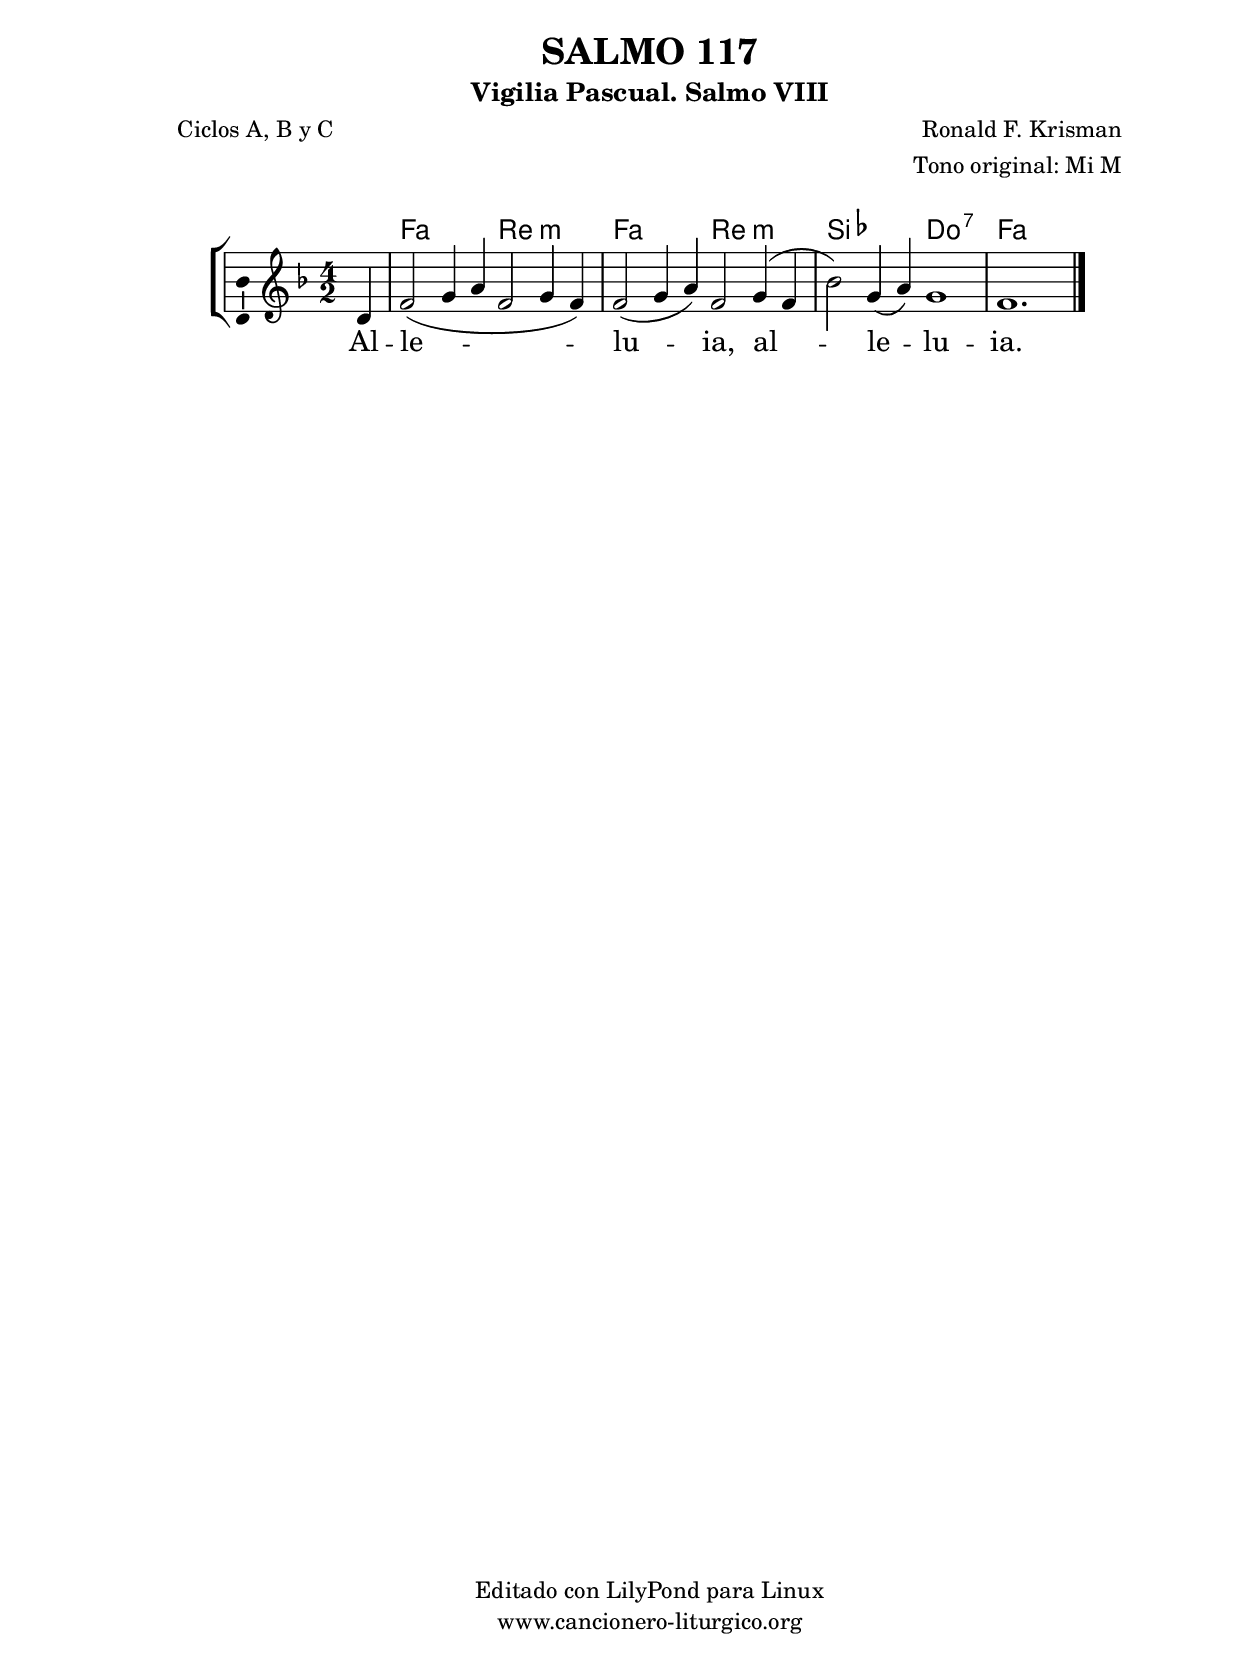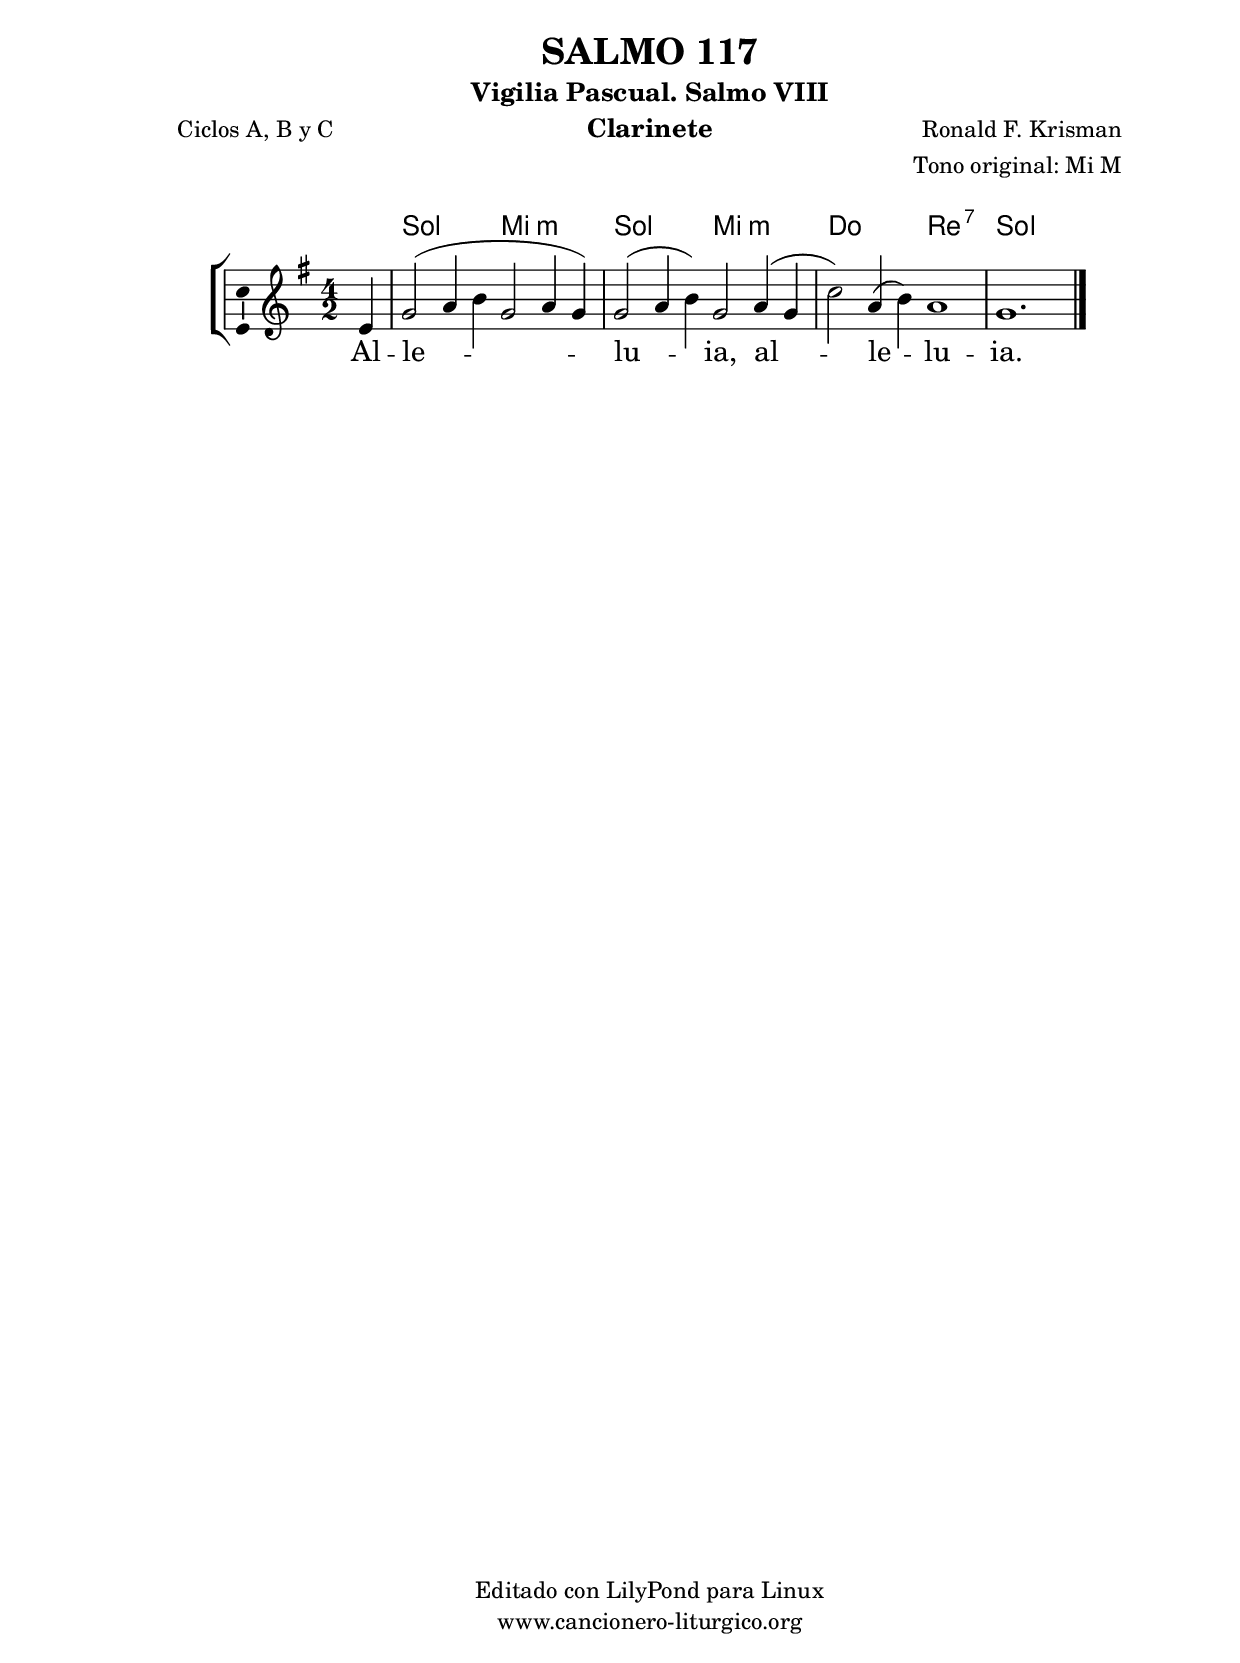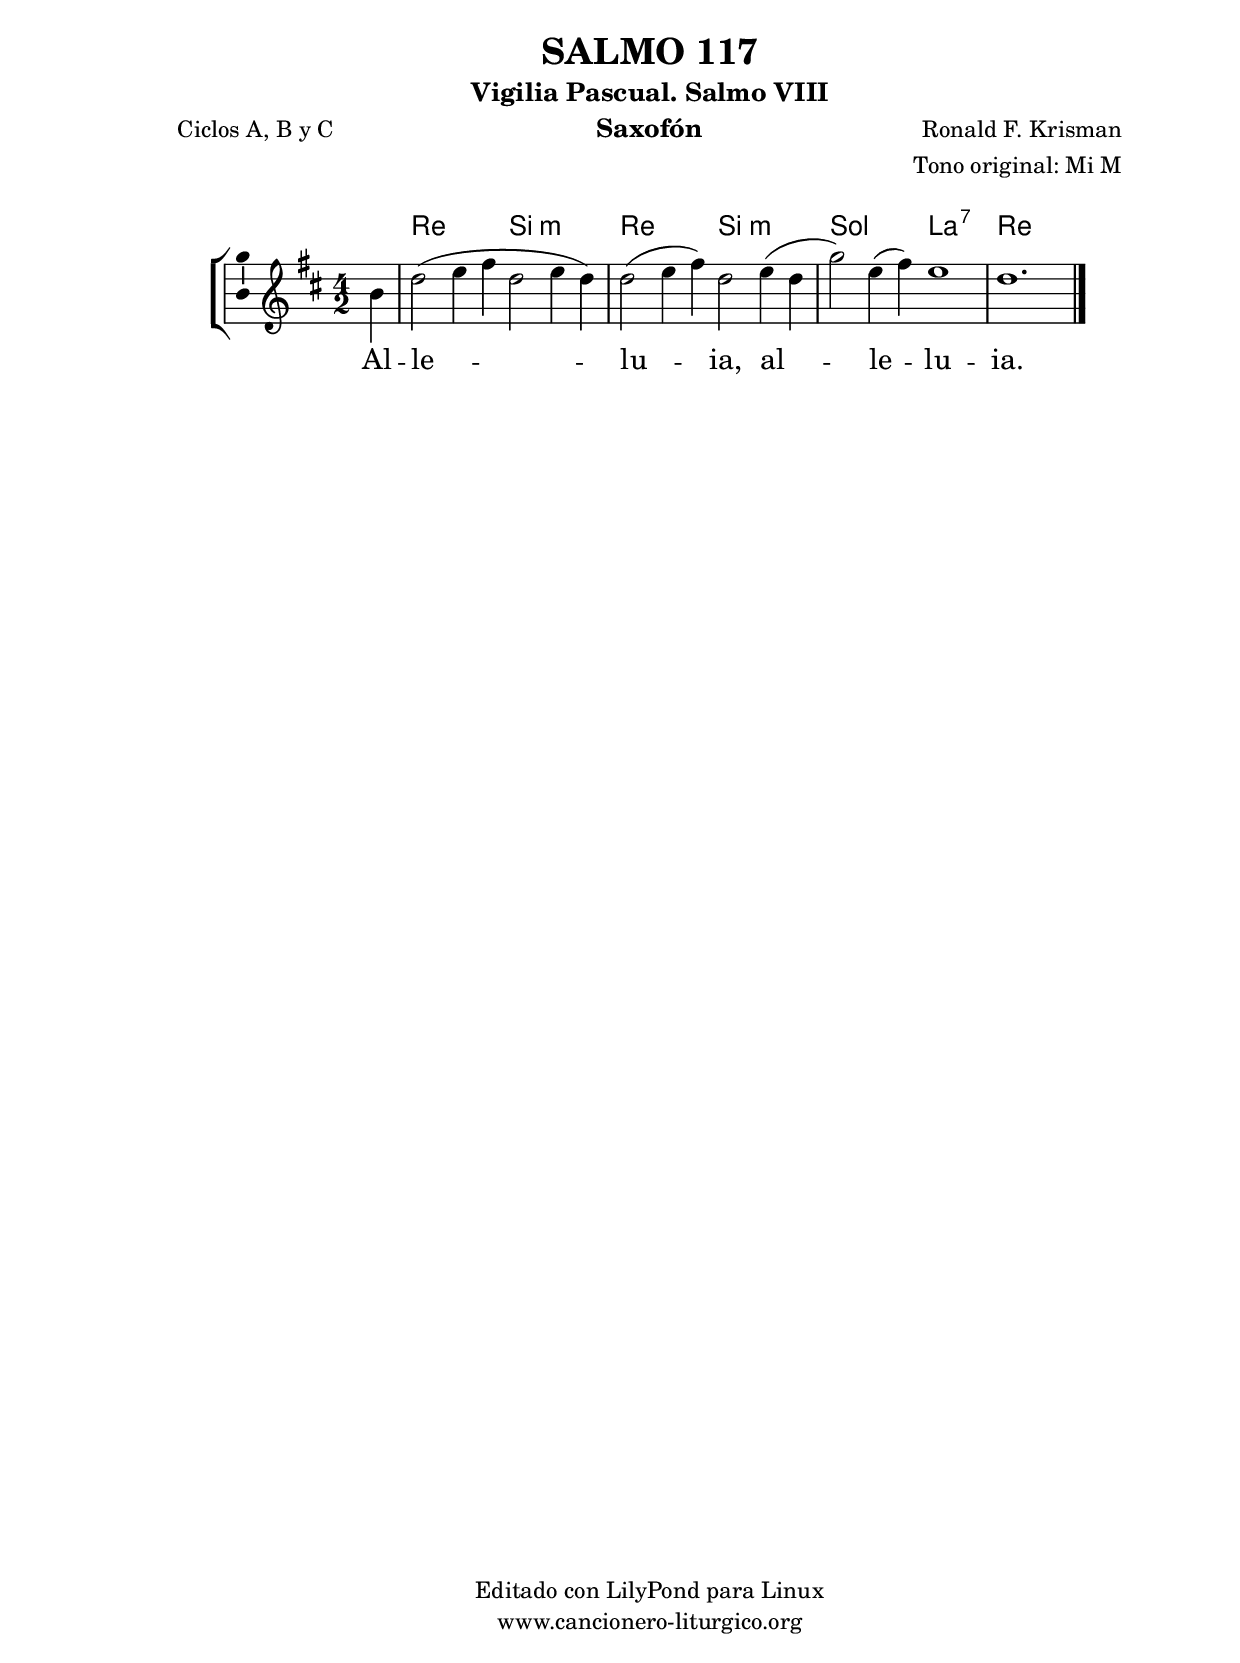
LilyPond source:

%
%para convertir .midi en .wav:
%timidity filename.midi -Ow -o finename.wav
%
%
%Para convertir de .wav a .mp3:
%lame -h -m j filename.wav
%
%
%para escuchar el midi:
%timidity nombrefichero.midi
%


%versión de lilypond para la que se ha escrito esta partitura:
\version "2.16.0"

	%Tamaño papel
	#(set-default-paper-size "a4")
	%Tamaño partitura
	#(set-global-staff-size 20)
	%No responde al pulsar sobre una nota
	#(ly:set-option 'point-and-click #f)

%parámetros del encabezamiento:
\header {
	title = "SALMO 117"
	subtitle = "Vigilia Pascual. Salmo VIII"
	composer = "Ronald F. Krisman"
	poet = "Ciclos A, B y C"
	meter = ""
	arranger = "Tono original: Mi M"
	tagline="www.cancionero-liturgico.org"
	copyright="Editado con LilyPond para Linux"
	tiempo = "Pascua"
	usos = "Salmo"
	letra = "Alleluia."
	}

%parámetros asociados al papel:
\paper  {
	oddHeaderMarkup = \markup {\fill-line { \on-the-fly #not-first-page \fromproperty #'header:title \on-the-fly #not-first-page \fromproperty #'header:composer }}
	evenHeaderMarkup = \markup {\fill-line { \fromproperty #'header:composer \fromproperty #'header:title }}
	#(set-paper-size "a4")
	print-page-number = ##f
	first-page-number = 1
	print-first-page-number = ##f
%	head-separation = 3.0 \cm
	top-margin = 2.0 \cm
	bottom-margin = 0.5\cm
%%%	bottom-margin = -1.0\cm
	left-margin = 3.0 \cm
	line-width = 16.0 \cm 
	indent = 8\mm
	interscoreline = 2.\mm
	between-system-space = 15\mm
%	para que las partituras no llenen la hoja:
	ragged-bottom = ##t
%	idem para la última hoja:
	ragged-last-bottom = ##f
%	para que las partituras llenen el ancho del papel:
	ragged-last = ##f
	after-title-space = 2.5 \cm
%page-count=1
%system-count=2

	%Flexible Vertical Spacing
%	markup-markup-spacing =
%	#'((basic-distance . 15) (minimum-distance . 15) (padding . 3))
	markup-system-spacing =
	#'((basic-distance . 15) (minimum-distance . 15) (padding . 3))
	system-system-spacing =
	#'((basic-distance . 15) (minimum-distance . 15) (padding . 3))
	score-system-spacing =
	#'((basic-distance . 15) (minimum-distance . 15) (padding . 5))
%	top-system-spacing = % header
%	#'((basic-distance . 8) (minimum-distance . 0) (padding . 3))
%	top-markup-spacing =
%	#'((basic-distance . 20) (minimum-distance . 20) (padding . 3))
	last-bottom-spacing = % footer
	#'((basic-distance . 5) (minimum-distance . 5) (padding . 3))
%	score-markup-spacing =
%	#'((basic-distance . 16) (minimum-distance . 13) (padding . 3))

	}


%parámetros que afectan a toda la partitura:
global =  {
	%clave de sol (G):
	\clef G
	%armadura:
	\transpose e f
	\key e \major
	\tempo 2=100
	\set Score.tempoHideNote = ##t
	}


acordes = {
	\italianChords
	\chordmode {
	\transpose e f
{

s4
e1 cis:m e cis:m a b:7 e e

	}
	}
}

melodia = 
	\transpose e f
{
	\relative c'{
	\time 4/2

\partial4
cis4
e2 (fis4 gis e2 fis4 e)
e2 (fis4 gis) e2 fis4 (e
a2) fis4 (gis) fis1
e1.

	\bar "|."
	}
	}


texto = \lyricmode {
Al -- le -- lu -- ia, al -- le -- lu -- ia.
	}


acordesStaff = \context ChordNames = acordesStaff <<
	\set chordChanges = ##t
	\acordes
	>>


vozStaff = \context Voice = vozStaff
\with {\consists "Ambitus_engraver"}
<<
%	\set Staff.instrumentName = ""
%	\set Staff.shortInstrumentName = ""
%	\set Staff.midiInstrument = #"clarinet"
%	\set Staff.midiInstrument = #"cello"
%	\set Staff.midiInstrument = #"flute"
	\set Staff.midiInstrument = #"electric guitar (jazz)"
%	\set Staff.midiInstrument = #"english horn"
%	\set Staff.midiInstrument = #"violin"
%	\set Staff.midiInstrument = #"glockenspiel"
	\set Staff.midiMinimumVolume = #0.7
	\set Staff.midiMaximumVolume = #0.9
	\global
	\melodia
	>>


textoStaff = \context Lyrics = textoStaff <<
	\lyricsto vozStaff \texto
	>>

\book {
	\score {
		\context ChoirStaff {
			\override StaffGroup.SystemStartBracket #'collapse-height = #1
			\override Score.SystemStartBar #'collapse-height = #1
			<<
			\acordesStaff
			\vozStaff
			\textoStaff
			>>
			}
		\layout {
	    		\context {
				\Lyrics
				\override LyricText #'font-size = #2
				}
	   		 \context {
				\Score
				%fontSize = #3
				\override StaffSymbol #'staff-space = #(magstep +3)
				%\override Beam #'thickness = #0.55
				%\override SpacingSpanner #'spacing-increment = #1.0
				%\override Slur #'height-limit = #1.5
				}
			}
		}
	\score {
		\unfoldRepeats
		\context ChoirStaff {
			<<
			\acordesStaff
			\vozStaff
			>>
			}
		\midi {
	  		\context {
	  			\Score
				tempoWholesPerMinute = #(ly:make-moment 70 4)
				}
			}
		}
	}

%Partitura para clarinete
#(define output-suffix "C")
\book {
	\header{
		instrument = "Clarinete"
		}
	\score {
		\context ChoirStaff {
			\override StaffGroup.SystemStartBracket #'collapse-height = #1
			\override Score.SystemStartBar #'collapse-height = #1
\transpose c d
			<<
			\acordesStaff
			\vozStaff
			\textoStaff
			>>
			}
		\layout {
	    		\context {
				\Lyrics
				\override LyricText #'font-size = #2
				}
	   		 \context {
				\Score
				%fontSize = #3
				\override StaffSymbol #'staff-space = #(magstep +3)
				%\override Beam #'thickness = #0.55
				%\override SpacingSpanner #'spacing-increment = #1.0
				%\override Slur #'height-limit = #1.5
				}
			}
		}
	}

%Partitura para saxofón
#(define output-suffix "S")
\book {
	\header{
		instrument = "Saxofón"
		}
	\score {
		\context ChoirStaff {
			\override StaffGroup.SystemStartBracket #'collapse-height = #1
			\override Score.SystemStartBar #'collapse-height = #1
\transpose c a
			<<
			\acordesStaff
			\vozStaff
			\textoStaff
			>>
			}
		\layout {
	    		\context {
				\Lyrics
				\override LyricText #'font-size = #2
				}
	   		 \context {
				\Score
				%fontSize = #3
				\override StaffSymbol #'staff-space = #(magstep +3)
				%\override Beam #'thickness = #0.55
				%\override SpacingSpanner #'spacing-increment = #1.0
				%\override Slur #'height-limit = #1.5
				}
			}
		}
	}

